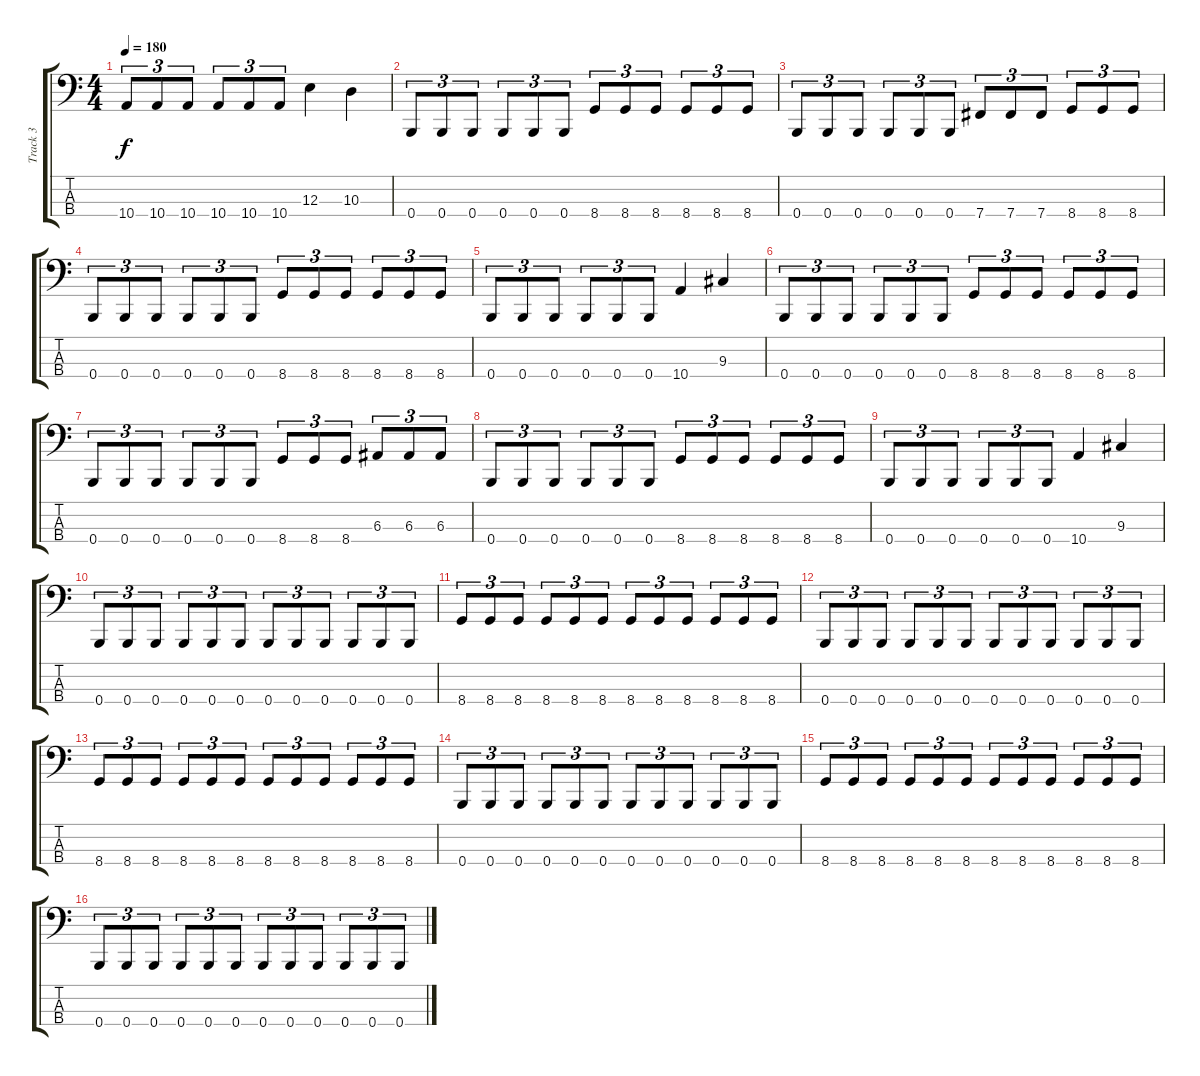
\track ("Track 3" "Track 3") {instrument electricbasspick}
\staff {score tabs}
\tuning (D2 A1 E1 B0) {hide}
\ts (4 4)
\tempo 180
\clef f4
\ks c
10.4.8{tu (3 2) dy f} 10.4.8{tu (3 2)} 10.4.8{tu (3 2)} 10.4.8{tu (3 2)} 10.4.8{tu (3 2)} 10.4.8{tu (3 2)} 12.3.4 10.3.4 |
0.4.8{tu (3 2)} 0.4.8{tu (3 2)} 0.4.8{tu (3 2)} 0.4.8{tu (3 2)} 0.4.8{tu (3 2)} 0.4.8{tu (3 2)} 8.4.8{tu (3 2)} 8.4.8{tu (3 2)} 8.4.8{tu (3 2)} 8.4.8{tu (3 2)} 8.4.8{tu (3 2)} 8.4.8{tu (3 2)} |
0.4.8{tu (3 2)} 0.4.8{tu (3 2)} 0.4.8{tu (3 2)} 0.4.8{tu (3 2)} 0.4.8{tu (3 2)} 0.4.8{tu (3 2)} 7.4.8{tu (3 2)} 7.4.8{tu (3 2)} 7.4.8{tu (3 2)} 8.4.8{tu (3 2)} 8.4.8{tu (3 2)} 8.4.8{tu (3 2)} |
0.4.8{tu (3 2)} 0.4.8{tu (3 2)} 0.4.8{tu (3 2)} 0.4.8{tu (3 2)} 0.4.8{tu (3 2)} 0.4.8{tu (3 2)} 8.4.8{tu (3 2)} 8.4.8{tu (3 2)} 8.4.8{tu (3 2)} 8.4.8{tu (3 2)} 8.4.8{tu (3 2)} 8.4.8{tu (3 2)} |
0.4.8{tu (3 2)} 0.4.8{tu (3 2)} 0.4.8{tu (3 2)} 0.4.8{tu (3 2)} 0.4.8{tu (3 2)} 0.4.8{tu (3 2)} 10.4.4 9.3.4 |
0.4.8{tu (3 2)} 0.4.8{tu (3 2)} 0.4.8{tu (3 2)} 0.4.8{tu (3 2)} 0.4.8{tu (3 2)} 0.4.8{tu (3 2)} 8.4.8{tu (3 2)} 8.4.8{tu (3 2)} 8.4.8{tu (3 2)} 8.4.8{tu (3 2)} 8.4.8{tu (3 2)} 8.4.8{tu (3 2)} |
0.4.8{tu (3 2)} 0.4.8{tu (3 2)} 0.4.8{tu (3 2)} 0.4.8{tu (3 2)} 0.4.8{tu (3 2)} 0.4.8{tu (3 2)} 8.4.8{tu (3 2)} 8.4.8{tu (3 2)} 8.4.8{tu (3 2)} 6.3.8{tu (3 2)} 6.3.8{tu (3 2)} 6.3.8{tu (3 2)} |
0.4.8{tu (3 2)} 0.4.8{tu (3 2)} 0.4.8{tu (3 2)} 0.4.8{tu (3 2)} 0.4.8{tu (3 2)} 0.4.8{tu (3 2)} 8.4.8{tu (3 2)} 8.4.8{tu (3 2)} 8.4.8{tu (3 2)} 8.4.8{tu (3 2)} 8.4.8{tu (3 2)} 8.4.8{tu (3 2)} |
0.4.8{tu (3 2)} 0.4.8{tu (3 2)} 0.4.8{tu (3 2)} 0.4.8{tu (3 2)} 0.4.8{tu (3 2)} 0.4.8{tu (3 2)} 10.4.4 9.3.4 |
0.4.8{tu (3 2)} 0.4.8{tu (3 2)} 0.4.8{tu (3 2)} 0.4.8{tu (3 2)} 0.4.8{tu (3 2)} 0.4.8{tu (3 2)} 0.4.8{tu (3 2)} 0.4.8{tu (3 2)} 0.4.8{tu (3 2)} 0.4.8{tu (3 2)} 0.4.8{tu (3 2)} 0.4.8{tu (3 2)} |
8.4.8{tu (3 2)} 8.4.8{tu (3 2)} 8.4.8{tu (3 2)} 8.4.8{tu (3 2)} 8.4.8{tu (3 2)} 8.4.8{tu (3 2)} 8.4.8{tu (3 2)} 8.4.8{tu (3 2)} 8.4.8{tu (3 2)} 8.4.8{tu (3 2)} 8.4.8{tu (3 2)} 8.4.8{tu (3 2)} |
0.4.8{tu (3 2)} 0.4.8{tu (3 2)} 0.4.8{tu (3 2)} 0.4.8{tu (3 2)} 0.4.8{tu (3 2)} 0.4.8{tu (3 2)} 0.4.8{tu (3 2)} 0.4.8{tu (3 2)} 0.4.8{tu (3 2)} 0.4.8{tu (3 2)} 0.4.8{tu (3 2)} 0.4.8{tu (3 2)} |
8.4.8{tu (3 2)} 8.4.8{tu (3 2)} 8.4.8{tu (3 2)} 8.4.8{tu (3 2)} 8.4.8{tu (3 2)} 8.4.8{tu (3 2)} 8.4.8{tu (3 2)} 8.4.8{tu (3 2)} 8.4.8{tu (3 2)} 8.4.8{tu (3 2)} 8.4.8{tu (3 2)} 8.4.8{tu (3 2)} |
0.4.8{tu (3 2)} 0.4.8{tu (3 2)} 0.4.8{tu (3 2)} 0.4.8{tu (3 2)} 0.4.8{tu (3 2)} 0.4.8{tu (3 2)} 0.4.8{tu (3 2)} 0.4.8{tu (3 2)} 0.4.8{tu (3 2)} 0.4.8{tu (3 2)} 0.4.8{tu (3 2)} 0.4.8{tu (3 2)} |
8.4.8{tu (3 2)} 8.4.8{tu (3 2)} 8.4.8{tu (3 2)} 8.4.8{tu (3 2)} 8.4.8{tu (3 2)} 8.4.8{tu (3 2)} 8.4.8{tu (3 2)} 8.4.8{tu (3 2)} 8.4.8{tu (3 2)} 8.4.8{tu (3 2)} 8.4.8{tu (3 2)} 8.4.8{tu (3 2)} |
0.4.8{tu (3 2)} 0.4.8{tu (3 2)} 0.4.8{tu (3 2)} 0.4.8{tu (3 2)} 0.4.8{tu (3 2)} 0.4.8{tu (3 2)} 0.4.8{tu (3 2)} 0.4.8{tu (3 2)} 0.4.8{tu (3 2)} 0.4.8{tu (3 2)} 0.4.8{tu (3 2)} 0.4.8{tu (3 2)}
